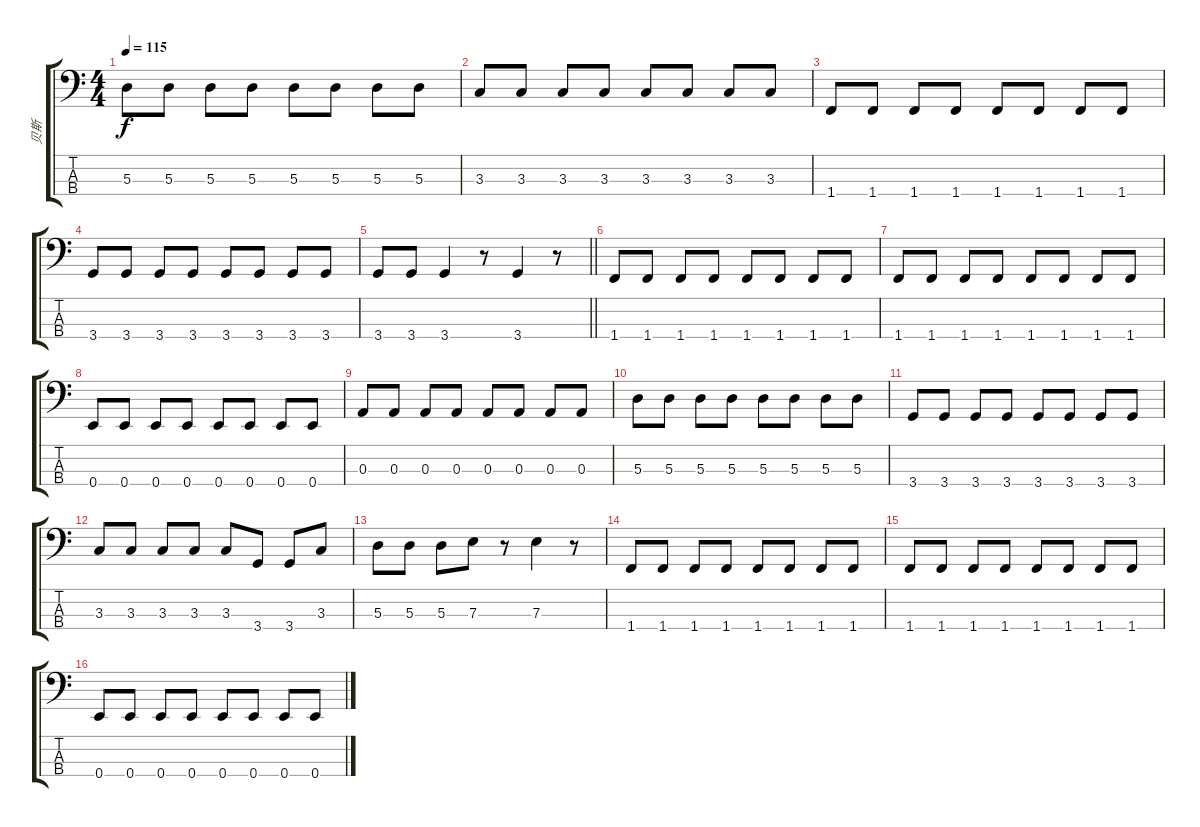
\track ("贝斯" "贝斯") {instrument electricbassfinger}
\staff {score tabs}
\tuning (G2 D2 A1 E1) {hide}
\ts (4 4)
\tempo 115
\clef f4
\ks c
5.3.8{dy f} 5.3.8 5.3.8 5.3.8 5.3.8 5.3.8 5.3.8 5.3.8 |
3.3.8 3.3.8 3.3.8 3.3.8 3.3.8 3.3.8 3.3.8 3.3.8 |
1.4.8 1.4.8 1.4.8 1.4.8 1.4.8 1.4.8 1.4.8 1.4.8 |
3.4.8 3.4.8 3.4.8 3.4.8 3.4.8 3.4.8 3.4.8 3.4.8 |
\barLineRight lightlight
3.4.8 3.4.8 3.4.4 r.8 3.4.4 r.8 |
1.4.8 1.4.8 1.4.8 1.4.8 1.4.8 1.4.8 1.4.8 1.4.8 |
1.4.8 1.4.8 1.4.8 1.4.8 1.4.8 1.4.8 1.4.8 1.4.8 |
0.4.8 0.4.8 0.4.8 0.4.8 0.4.8 0.4.8 0.4.8 0.4.8 |
0.3.8 0.3.8 0.3.8 0.3.8 0.3.8 0.3.8 0.3.8 0.3.8 |
5.3.8 5.3.8 5.3.8 5.3.8 5.3.8 5.3.8 5.3.8 5.3.8 |
3.4.8 3.4.8 3.4.8 3.4.8 3.4.8 3.4.8 3.4.8 3.4.8 |
3.3.8 3.3.8 3.3.8 3.3.8 3.3.8 3.4.8 3.4.8 3.3.8 |
5.3.8 5.3.8 5.3.8 7.3.8 r.8 7.3.4 r.8 |
1.4.8 1.4.8 1.4.8 1.4.8 1.4.8 1.4.8 1.4.8 1.4.8 |
1.4.8 1.4.8 1.4.8 1.4.8 1.4.8 1.4.8 1.4.8 1.4.8 |
0.4.8 0.4.8 0.4.8 0.4.8 0.4.8 0.4.8 0.4.8 0.4.8
